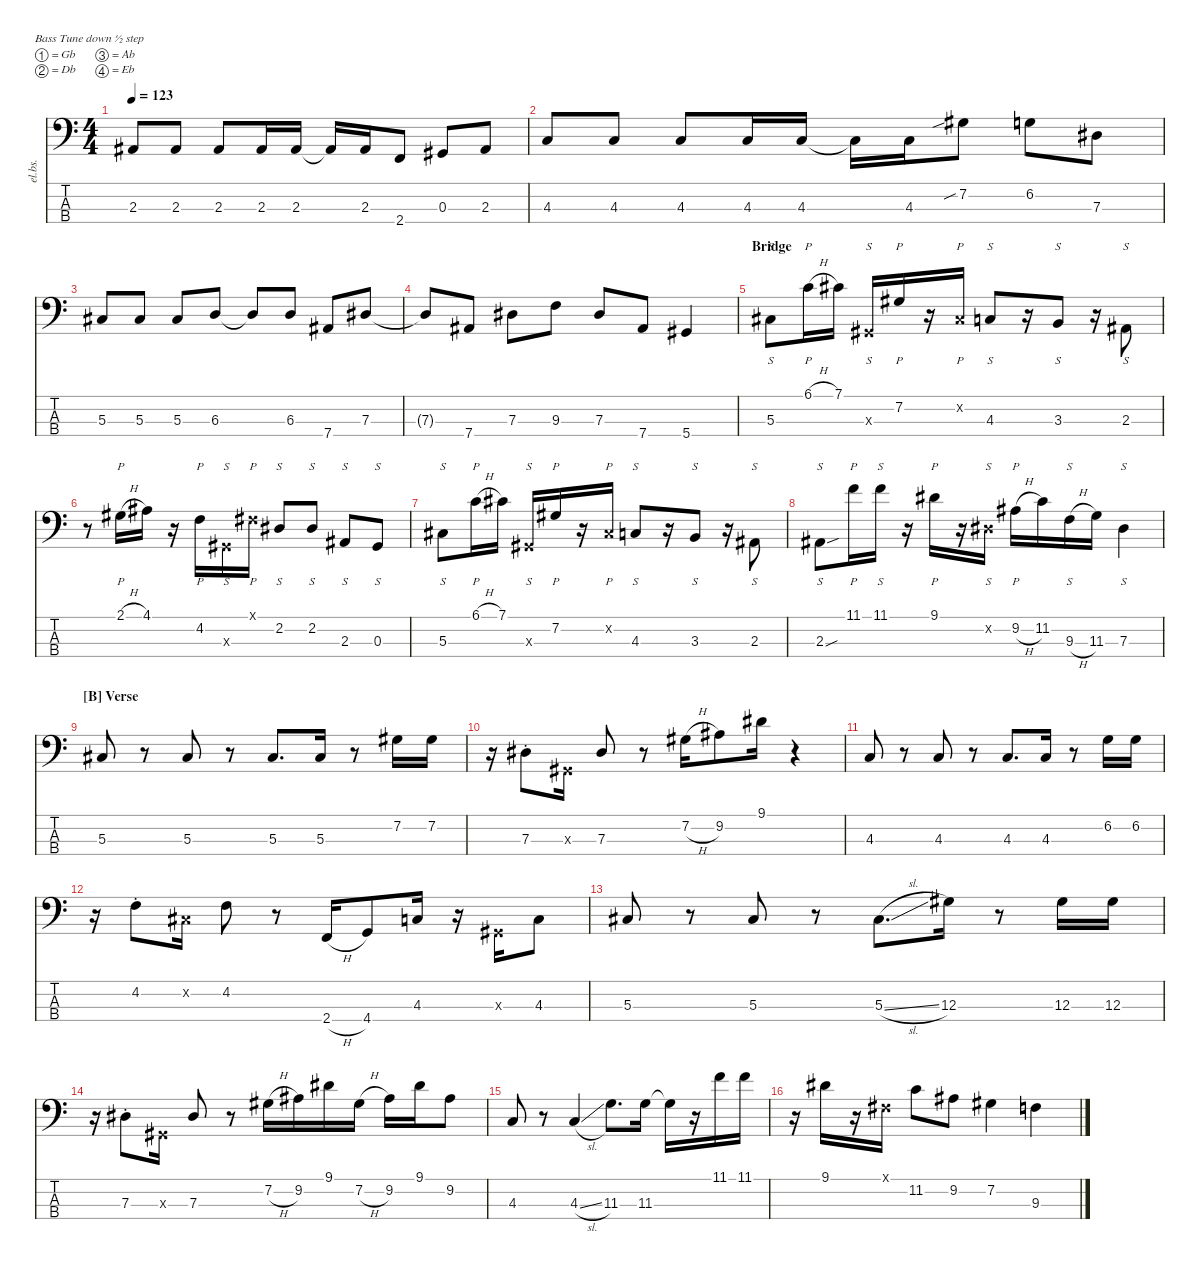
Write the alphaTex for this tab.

\defaultSystemsLayout 4
\hideDynamics
\bracketExtendMode nobrackets
\track ("Electric Bass" "el.bs.") {instrument electricbassfinger}
\staff {score tabs}
\tuning (Gb2 Db2 Ab1 Eb1)
\ts (4 4)
\tempo 123
\clef f4
\ks c
2.3{acc #}.8{dy mf beam Up} 2.3{acc #}.8{beam Up} 2.3{acc #}.8{beam Up} 2.3{acc #}.16{beam Up} 2.3{acc #}.16{beam Up} 2.3{t acc #}.16{beam Up} 2.3{acc #}.16{beam Up} 2.4.8{beam Up} 0.3{acc #}.8{beam Up} 2.3{acc #}.8{beam Up} |
4.3.8{beam Up} 4.3.8{beam Up} 4.3.8{beam Up} 4.3.16{beam Up} 4.3.16{beam Up} 4.3{t}.16{beam Down} 4.3.16{beam Down} 7.2{sib acc #}.8{beam Down} 6.2.8{beam Down} 7.3{acc #}.8{beam Down} |
5.3{acc #}.8{beam Up} 5.3{acc #}.8{beam Up} 5.3{acc #}.8{beam Up} 6.3.8{beam Up} 6.3{t}.8{beam Up} 6.3.8{beam Up} 7.4{acc #}.8{beam Up} 7.3{acc #}.8{beam Up} |
7.3{t acc #}.8{beam Up} 7.4{acc #}.8{beam Up} 7.3{acc #}.8{beam Down} 9.3.8{beam Down} 7.3{acc #}.8{beam Up} 7.4{acc #}.8{beam Up} 5.4{acc #}.4{beam Up} |
\section ("" "Bridge")
5.3{acc #}.8{s beam Down} 6.1{h}.16{p beam Down} 7.1{acc #}.16{beam Down} 0.3{x acc #}.16{s beam Up} 7.2{acc #}.16{p beam Up} r.16{beam Up} 0.2{x acc #}.16{p beam Up} 4.3.8{s beam Up} r.16{beam Up} 3.3.8{s beam Up} r.16{beam Down} 2.3{acc #}.8{s beam Up} |
r.8{beam Down} 2.1{h acc #}.16{p beam Down} 4.1{acc #}.16{beam Down} r.16{beam Down} 4.2.16{p beam Up} 0.3{x acc #}.16{s beam Up} 0.1{x acc #}.16{p beam Up} 2.2{acc #}.8{s beam Up} 2.2{acc #}.8{s beam Up} 2.3{acc #}.8{s beam Up} 0.3{acc #}.8{s beam Up} |
5.3{acc #}.8{s beam Down} 6.1{h}.16{p beam Down} 7.1{acc #}.16{beam Down} 0.3{x acc #}.16{s beam Up} 7.2{acc #}.16{p beam Up} r.16{beam Up} 0.2{x acc #}.16{p beam Up} 4.3.8{s beam Up} r.16{beam Up} 3.3.8{s beam Up} r.16{beam Down} 2.3{acc #}.8{s beam Up} |
2.3{sou acc #}.8{s beam Down} 11.1.16{p beam Down} 11.1.16{s beam Down} r.16{beam Down} 9.1{acc #}.16{p beam Down} r.16{beam Down} 2.2{x acc #}.16{s beam Down} 9.2{h acc #}.16{p beam Down} 11.2.16{beam Down} 9.3{h}.16{s beam Down} 11.3.16{beam Down} 7.3{acc #}.4{s beam Down} |
\section ("B" "Verse")
5.3{acc #}.8{beam Up} r.8{beam Down} 5.3{acc #}.8{beam Up} r.8{beam Down} 5.3{acc #}.8{d beam Up} 5.3{acc #}.16{beam Up} r.8{beam Down} 7.2{acc #}.16{beam Down} 7.2{acc #}.16{beam Down} |
r.16{beam Down} 7.3{st acc #}.8{beam Up} 0.3{x acc #}.16{beam Up} 7.3{acc #}.8{beam Up} r.8{beam Down} 7.2{h acc #}.16{beam Down} 9.2{acc #}.8{beam Down} 9.1{acc #}.16{beam Down} r.4{beam Down} |
4.3.8{beam Up} r.8{beam Down} 4.3.8{beam Up} r.8{beam Down} 4.3.8{d beam Up} 4.3.16{beam Up} r.8{beam Down} 6.2.16{beam Down} 6.2.16{beam Down} |
r.16{beam Down} 4.2{st}.8{beam Down} 0.2{x acc #}.16{beam Down} 4.2.8{beam Down} r.8{beam Down} 2.4{h}.16{beam Up} 4.4.8{beam Up} 4.3.16{beam Up} r.16{beam Down} 0.3{x acc #}.16{beam Up} 4.3.8{beam Up} |
5.3{acc #}.8{beam Up} r.8{beam Down} 5.3{acc #}.8{beam Up} r.8{beam Down} 5.3{sl acc #}.8{d beam Down} 12.3{acc #}.16{beam Down} r.8{beam Down} 12.3{acc #}.16{beam Down} 12.3{acc #}.16{beam Down} |
r.16{beam Down} 7.3{st acc #}.8{beam Up} 0.3{x acc #}.16{beam Up} 7.3{acc #}.8{beam Up} r.8{beam Down} 7.2{h acc #}.16{beam Down} 9.2{acc #}.16{beam Down} 9.1{acc #}.16{beam Down} 7.2{h acc #}.16{beam Down} 9.2{acc #}.16{beam Down} 9.1{acc #}.16{beam Down} 9.2{acc #}.8{beam Down} |
4.3.8{beam Up} r.8{beam Down} 4.3{sl}.4{beam Up} 11.3.8{d beam Down} 11.3.16{beam Down} 11.3{t}.16{beam Down} r.16{beam Down} 11.1.16{beam Down} 11.1.16{beam Down} |
r.16{beam Down} 9.1{acc #}.16{beam Down} r.16{beam Down} 0.1{x acc #}.16{beam Down} 11.2.8{beam Down} 9.2{acc #}.8{beam Down} 7.2{acc #}.4{beam Down} 9.3.4{beam Down}
